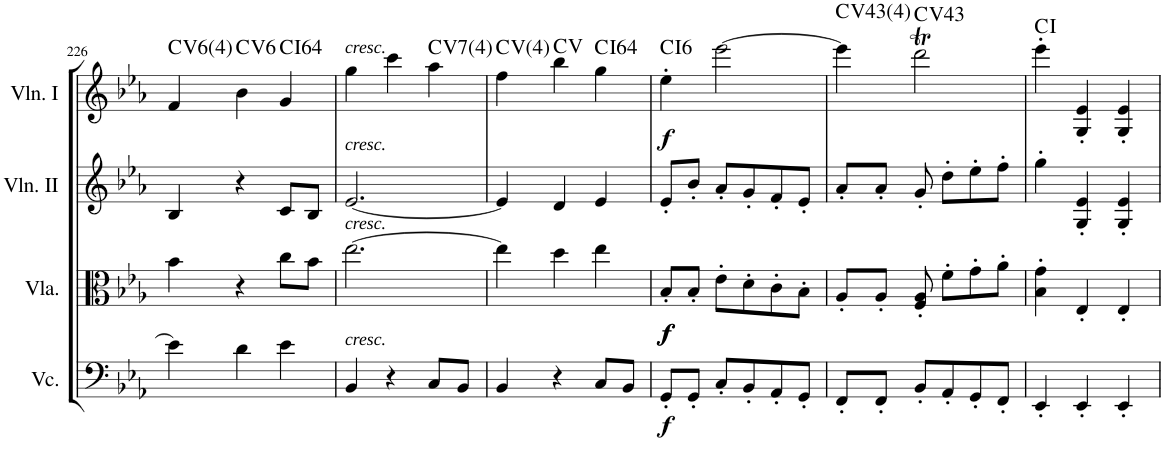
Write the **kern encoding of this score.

**kern	**dynam	**kern	**dynam	**kern	**kern	**dynam	**harte
*part4	*part4	*part3	*part3	*part2	*part1	*part1	*part1
*staff4	*staff4	*staff3	*staff3	*staff2	*staff1	*staff1	*
*I"Violoncello	*	*I"Viola	*	*I"Violin II	*I"Violin I	*	*
*I'Vc.	*	*I'Vla.	*	*I'Vln. II	*I'Vln. I	*	*
!!LO:PB:g=z
*clefF4	*	*clefC3	*	*clefG2	*clefG2	*	*
*k[b-e-a-]	*	*k[b-e-a-]	*	*k[b-e-a-]	*k[b-e-a-]	*	*
*E-:	*	*E-:	*	*E-:	*E-:	*	*
*M3/4	*	*M3/4	*	*M3/4	*M3/4	*	*
=226	=226	=226	=226	=226	=226	=226	=226
!	!	!	!	!	!	!	!LO:H:kt=6
4e-\]	.	4b-\	.	4B-/	4f/	.	C:maj6(4)
!	!	!	!	!	!	!	!LO:H:kt=6
4d\	.	4r	.	4r	4b-\	.	C:maj6
!	!	!	!	!	!	!	!LO:H:kt=64
4e-\	.	8cc\L	.	8c/L	4g/	.	C:maj
.	.	8b-\J	.	8B-/J	.	.	.
=227	=227	=227	=227	=227	=227	=227	=227
!	!	!	!	!	!LO:TX:a:i:t=cresc.	!	!
!	!	!	!	!LO:TX:a:i:t=cresc.	!	!	!
!	!	!LO:TX:a:i:t=cresc.	!	!	!	!	!
!LO:TX:a:i:t=cresc.	!	!	!	!	!	!	!
4BB-/	.	[2.ee-\	.	[2.e-/	4gg\	.	.
4r	.	.	.	.	4ccc\	.	.
!	!	!	!	!	!	!	!LO:H:kt=7
8C/L	.	.	.	.	4aa-\	.	C:7(4)
8BB-/J	.	.	.	.	.	.	.
=228	=228	=228	=228	=228	=228	=228	=228
4BB-/	.	4ee-\]	.	4e-/]	4ff\	.	C:maj(4)
4r	.	4dd\	.	4d/	4bb-\	.	C:maj
!	!	!	!	!	!	!	!LO:H:kt=64
8C/L	.	4ee-\	.	4e-/	4gg\	.	C:maj
8BB-/J	.	.	.	.	.	.	.
=229	=229	=229	=229	=229	=229	=229	=229
!	!LO:DY:b	!	!LO:DY:b	!	!	!	!
!	!	!	!LO:DY:n=1:b	!	!	!LO:DY:b	!LO:H:kt=6
8GG'/L	f	8B-'/L	f f	8e-'/L	4ee-'\	f	C:maj6
8GG'/J	.	8B-'/J	.	8b-'/J	.	.	.
8C'/L	.	8e-'\L	.	8a-'/L	[2eee-\	.	.
8BB-'/	.	8d'\	.	8g'/	.	.	.
8AA-'/	.	8c'\	.	8f'/	.	.	.
8GG'/J	.	8B-'\J	.	8e-'/J	.	.	.
=230	=230	=230	=230	=230	=230	=230	=230
!	!	!	!	!	!	!	!LO:H:kt=43
8FF'/L	.	8A-'/L	.	8a-'/L	4eee-\]	.	C:maj(4)
8FF'/J	.	8A-'/J	.	8a-'/J	.	.	.
!	!	!	!	!	!	!	!LO:H:kt=43
8BB-'/L	.	8F/' 8A-/'	.	8g'/	2dddt\	.	C:maj
8AA-'/	.	8f'\L	.	8dd'\L	.	.	.
8GG'/	.	8g'\	.	8ee-'\	.	.	.
8FF'/J	.	8a-'\J	.	8ff'\J	.	.	.
=231	=231	=231	=231	=231	=231	=231	=231
4EE-'/	.	4B-\' 4g\'	.	4gg'\	4eee-'\	.	C:maj
4EE-'/	.	4E-'/	.	4G/' 4e-/'	4G/' 4e-/'	.	.
4EE-'/	.	4E-'/	.	4G/' 4e-/'	4G/' 4e-/'	.	.
=	=	=	=	=	=	=	=
*-	*-	*-	*-	*-	*-	*-	*-
